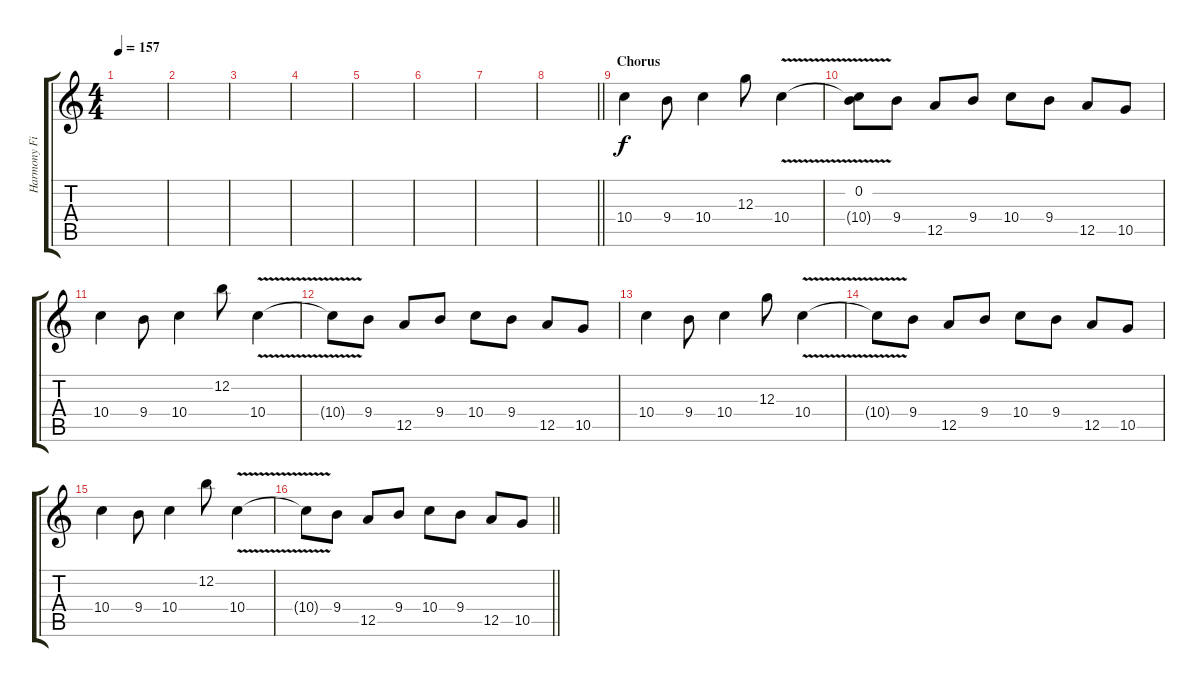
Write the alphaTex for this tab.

\track ("Harmony Fills" "Harmony Fi") {instrument distortionguitar}
\staff {score tabs}
\tuning (E4 B3 G3 D3 A2 D2) {hide}
\ts (4 4)
\tempo 157
\clef g2
\ks c
|
|
|
|
|
|
|
\barLineRight lightlight
|
\section ("" "Chorus")
10.4.4{balance 0} 9.4.8 10.4.4 12.3.8 10.4{v}.4 |
(0.2 10.4{t}).8 9.4.8 12.5.8 9.4.8 10.4.8 9.4.8 12.5.8 10.5.8 |
10.4.4 9.4.8 10.4.4 12.2.8 10.4{v}.4 |
10.4{t}.8 9.4.8 12.5.8 9.4.8 10.4.8 9.4.8 12.5.8 10.5.8 |
10.4.4 9.4.8 10.4.4 12.3.8 10.4{v}.4 |
10.4{t}.8 9.4.8 12.5.8 9.4.8 10.4.8 9.4.8 12.5.8 10.5.8 |
10.4.4 9.4.8 10.4.4 12.2.8 10.4{v}.4 |
\barLineRight lightlight
10.4{t}.8 9.4.8 12.5.8 9.4.8 10.4.8 9.4.8 12.5.8 10.5.8
